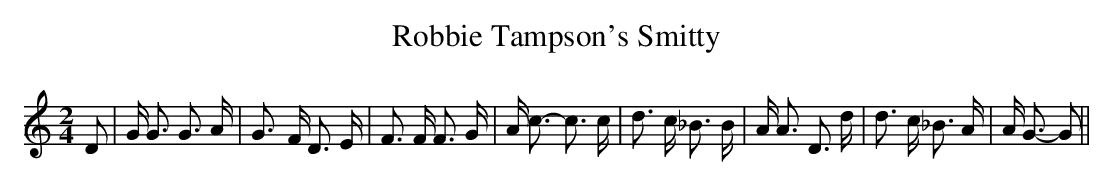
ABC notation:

X:1
T:Robbie Tampson's Smitty
M:2/4
L:1/16
K:C
 D2| G G3 G3 A| G3- F D3 E| F3 F F3 G| A c3- c3 c| d3 c _B3 B| A A3 D3 d|\
 d3 c _B3 A| A G3- G2||
